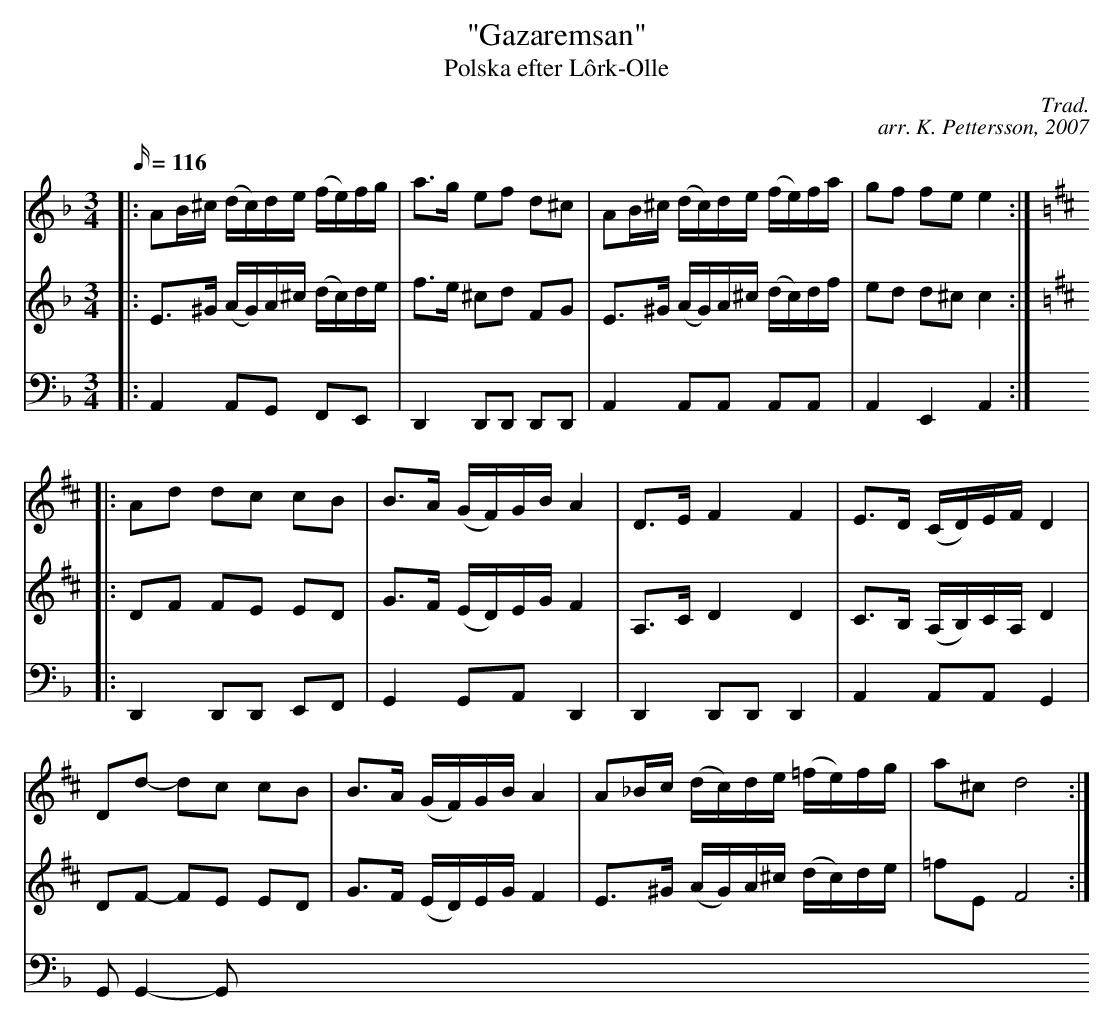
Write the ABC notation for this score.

X:1
T: "Gazaremsan"
T: Polska efter Lôrk-Olle
C: Trad.
C: arr. K. Pettersson, 2007
M: 3/4
L: 1/16
Q: 116
K: Dm
V: 1
|: A2B^c (dc)de (fe)fg | a3g e2f2 d2^c2 | A2B^c (dc)de (fe)fa | g2f2 f2e2 e4 :|
K: D
|: A2d2 d2c2 c2B2 | B3A (GF)GB A4 | D3E F4 F4 | E3D (CD)EF D4 |
D2d2- d2c2 c2B2 | B3A (GF)GB A4 | A2_Bc (dc)de (=fe)fg | a2^c2 d8 :|
V: 2
|: E3^G (AG)A^c (dc)de | f3e ^c2d2 F2G2 | E3^G (AG)A^c (dc)df | e2d2 d2^c2 c4 :|
K: D
|: D2F2 F2E2 E2D2 | G3F (ED)EG F4 | A,3C D4 D4 | C3B, (A,B,)CA, D4 |
D2F2- F2E2 E2D2 | G3F (ED)EG F4 | E3^G (AG)A^c (dc)de | =f2E2 F8 :|
V: 3
K: bass
|: A,,4 A,,2G,,2 F,,2E,,2 | D,,4 D,,2D,,2 D,,2D,,2 | A,,4 A,,2A,,2 A,,2A,,2 | A,,4 E,,4 A,,4 :|
|: D,,4 D,,2D,,2 E,,2F,,2 | G,,4 G,,2A,,2 D,,4 | D,,4 D,,2D,,2 D,,4 | A,,4 A,,2A,,2 G,,4 |
G,,2G,,4-G,,2
